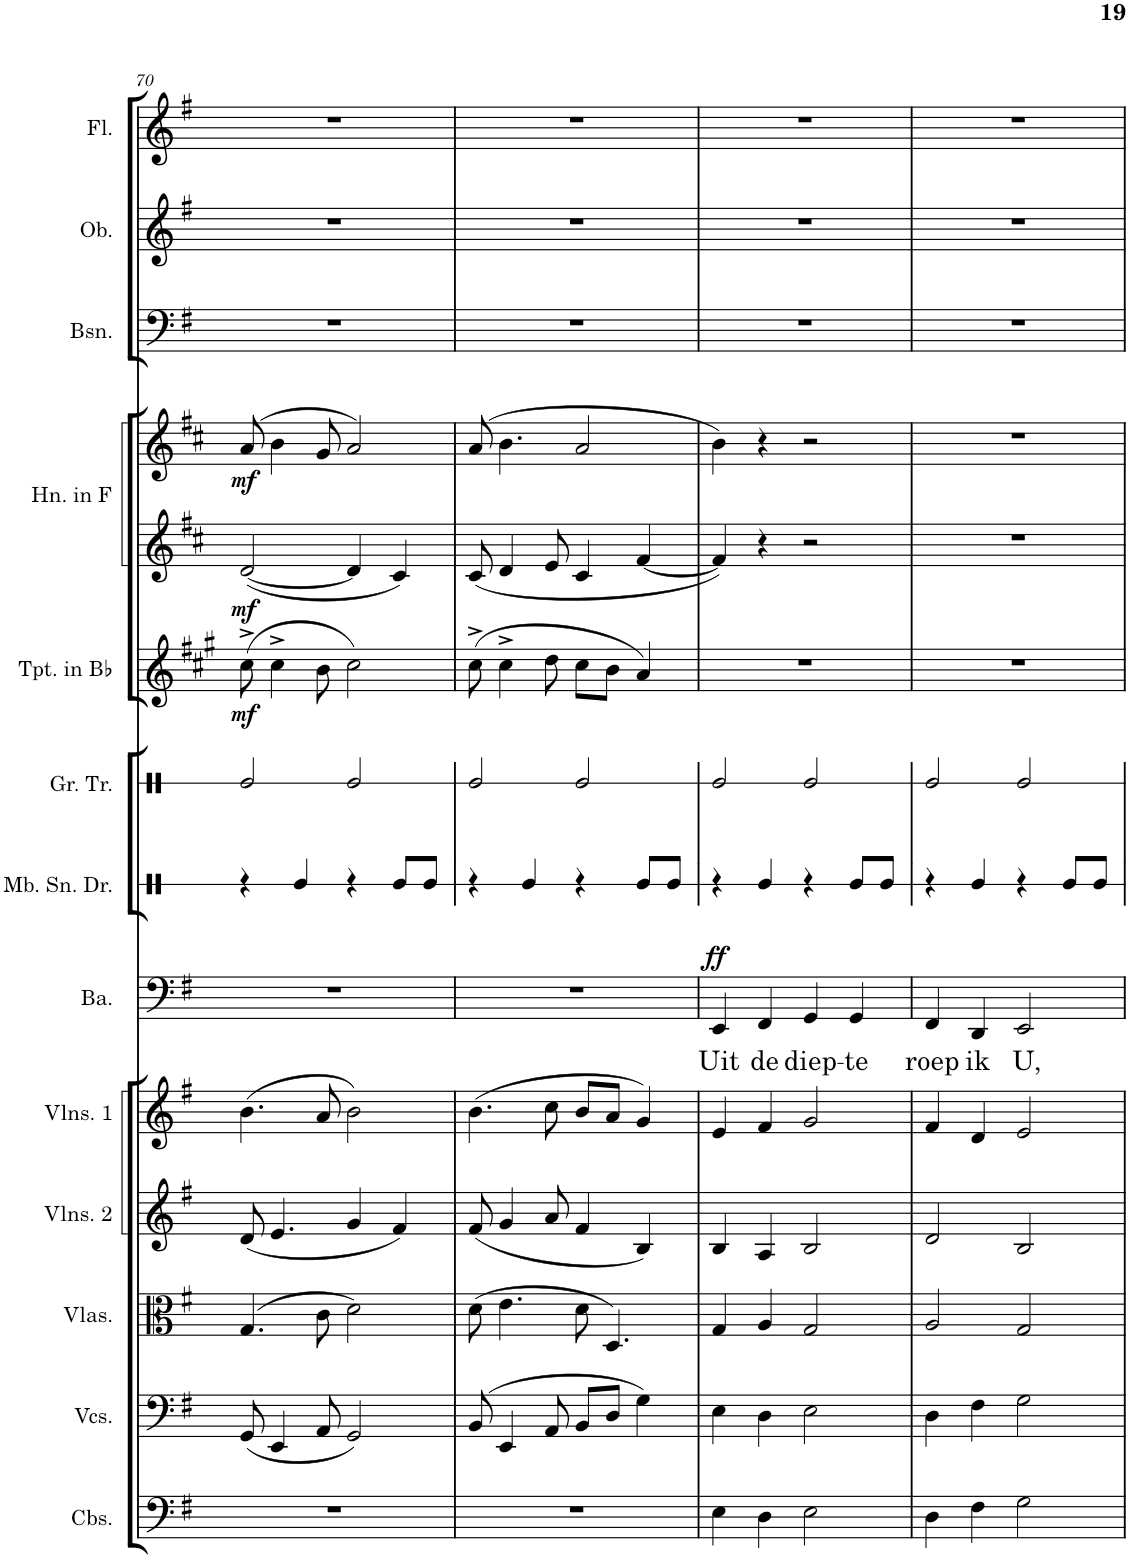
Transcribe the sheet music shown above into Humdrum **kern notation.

**kern	**kern	**kern	**kern	**kern	**kern	**text	**dynam	**kern	**kern	**kern	**dynam	**kern	**kern	**dynam	**kern	**kern	**kern
*part13	*part12	*part11	*part10	*part9	*part8	*part8	*part8	*part7	*part6	*part5	*part5	*part4	*part4	*part4	*part3	*part2	*part1
*staff14	*staff13	*staff12	*staff11	*staff10	*staff9	*staff9	*staff9	*staff8	*staff7	*staff6	*staff6	*staff5	*staff4	*staff4/5	*staff3	*staff2	*staff1
*I"Contrabasses	*I"Violoncellos	*I"Violas	*I"Violins 2	*I"Violins 1	*I"Bariton	*	*	*I"Snare drum	*I"Grote trom	*I"Trumpets in Bb	*	*I"Horns in F	*	*	*I"Bassoons	*I"Oboes	*I"Flutes
*I'Cbs.	*I'Vcs.	*I'Vlas.	*I'Vlns. 2	*I'Vlns. 1	*I'Ba.	*	*	*	*I'Gr. Tr.	*I'Tpt. in Bb	*	*I'Hn. in F	*	*	*I'Bsn.	*I'Ob.	*I'Fl.
!!LO:PB:g=z
*clefF4	*clefF4	*clefC3	*clefG2	*clefG2	*clefF4	*	*	*clefX	*clefX	*clefG2	*	*clefG2	*clefG2	*	*clefF4	*clefG2	*clefG2
*Trd7c12	*	*	*	*	*	*	*	*	*	*Trd1c2	*	*Trd4c7	*Trd4c7	*	*	*	*
*k[f#]	*k[f#]	*k[f#]	*k[f#]	*k[f#]	*k[f#]	*	*	*k[]	*k[]	*k[f#c#g#]	*	*k[f#c#]	*k[f#c#]	*	*k[f#]	*k[f#]	*k[f#]
*M4/4	*M4/4	*M4/4	*M4/4	*M4/4	*M4/4	*	*	*M4/4	*M4/4	*M4/4	*	*M4/4	*M4/4	*	*M4/4	*M4/4	*M4/4
=70	=70	=70	=70	=70	=70	=70	=70	=70	=70	=70	=70	=70	=70	=70	=70	=70	=70
!	!	!	!	!	!	!	!	!	!	!	!LO:DY:b	!	!	!LO:DY:b=2	!	!	!
!	!	!	!	!	!	!	!	!	!	!	!	!	!	!LO:DY:n=1:b	!	!	!
1r	(8GG/	(4.G/	(8d/	(4.b\	1r	.	.	4r	2Re/	(8cc#^\	mf	[2d/	(8a/	mf mf	1r	1r	1r
.	4EE/	.	4.e/	.	.	.	.	.	.	4cc#^\	.	.	4b\	.	.	.	.
.	.	.	.	.	.	.	.	4Re/	.	.	.	.	.	.	.	.	.
.	8AA/	8c\	.	8a/	.	.	.	.	.	8b\	.	.	8g/	.	.	.	.
.	2GG/)	2d\)	4g/	2b\)	.	.	.	4r	2Re/	2cc#\)	.	4d/]	2a/)	.	.	.	.
.	.	.	4f#/)	.	.	.	.	8Re/L	.	.	.	4c#/	.	.	.	.	.
.	.	.	.	.	.	.	.	8Re/J	.	.	.	.	.	.	.	.	.
=71	=71	=71	=71	=71	=71	=71	=71	=71	=71	=71	=71	=71	=71	=71	=71	=71	=71
1r	(8BB/	(8d\	(8f#/	(4.b\	1r	.	.	4r	2Re/	(8cc#^\	.	8c#/	(8a/	.	1r	1r	1r
.	4EE/	4.e\	4g/	.	.	.	.	.	.	4cc#^\	.	4d/	4.b\	.	.	.	.
.	.	.	.	.	.	.	.	4Re/	.	.	.	.	.	.	.	.	.
.	8AA/	.	8a/	8cc\	.	.	.	.	.	8dd\	.	8e/	.	.	.	.	.
.	8BB/L	8d\	4f#/	8b/L	.	.	.	4r	2Re/	8cc#\L	.	4c#/	2a/	.	.	.	.
.	8D/J	4.D/)	.	8a/J	.	.	.	.	.	8b\J	.	.	.	.	.	.	.
.	4G\)	.	4B/)	4g/)	.	.	.	8Re/L	.	4a/)	.	[4f#/	.	.	.	.	.
.	.	.	.	.	.	.	.	8Re/J	.	.	.	.	.	.	.	.	.
=72	=72	=72	=72	=72	=72	=72	=72	=72	=72	=72	=72	=72	=72	=72	=72	=72	=72
!	!	!	!	!	!	!LO:LY:b	!LO:DY:a	!	!	!	!	!	!	!	!	!	!
4E\	4E\	4G/	4B/	4e/	4EE/	Uit	ff	4r	2Re/	1r	.	4f#/]	4b\)	.	1r	1r	1r
!	!	!	!	!	!	!LO:LY:b	!	!	!	!	!	!	!	!	!	!	!
4D\	4D\	4A/	4A/	4f#/	4FF#/	de	.	4Re/	.	.	.	4r	4r	.	.	.	.
!	!	!	!	!	!	!LO:LY:b	!	!	!	!	!	!	!	!	!	!	!
2E\	2E\	2G/	2B/	2g/	4GG/	diep-	.	4r	2Re/	.	.	2r	2r	.	.	.	.
!	!	!	!	!	!	!LO:LY:b	!	!	!	!	!	!	!	!	!	!	!
.	.	.	.	.	4GG/	-te	.	8Re/L	.	.	.	.	.	.	.	.	.
.	.	.	.	.	.	.	.	8Re/J	.	.	.	.	.	.	.	.	.
=73	=73	=73	=73	=73	=73	=73	=73	=73	=73	=73	=73	=73	=73	=73	=73	=73	=73
!	!	!	!	!	!	!LO:LY:b	!	!	!	!	!	!	!	!	!	!	!
4D\	4D\	2A/	2d/	4f#/	4FF#/	roep	.	4r	2Re/	1r	.	1r	1r	.	1r	1r	1r
!	!	!	!	!	!	!LO:LY:b	!	!	!	!	!	!	!	!	!	!	!
4F#\	4F#\	.	.	4d/	4DD/	ik	.	4Re/	.	.	.	.	.	.	.	.	.
!	!	!	!	!	!	!LO:LY:b	!	!	!	!	!	!	!	!	!	!	!
2G\	2G\	2G/	2B/	2e/	2EE/	U,	.	4r	2Re/	.	.	.	.	.	.	.	.
.	.	.	.	.	.	.	.	8Re/L	.	.	.	.	.	.	.	.	.
.	.	.	.	.	.	.	.	8Re/J	.	.	.	.	.	.	.	.	.
=	=	=	=	=	=	=	=	=	=	=	=	=	=	=	=	=	=
*-	*-	*-	*-	*-	*-	*-	*-	*-	*-	*-	*-	*-	*-	*-	*-	*-	*-
